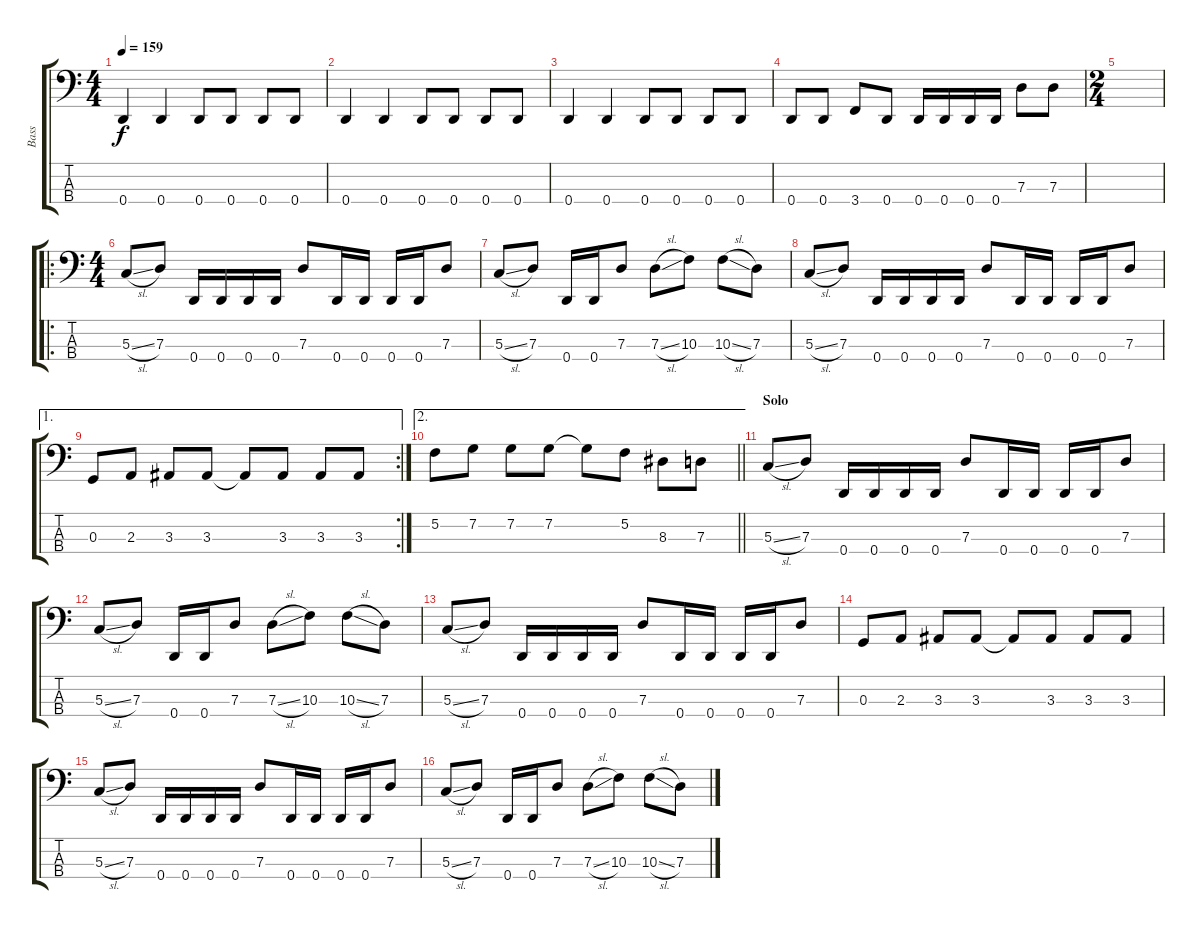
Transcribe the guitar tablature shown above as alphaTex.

\track ("Bass" "Bass") {instrument electricbasspick}
\staff {score tabs}
\tuning (F2 C2 G1 D1) {hide}
\ts (4 4)
\tempo 159
\clef f4
\ks c
0.4.4{dy f} 0.4.4 0.4.8 0.4.8 0.4.8 0.4.8 |
0.4.4 0.4.4 0.4.8 0.4.8 0.4.8 0.4.8 |
0.4.4 0.4.4 0.4.8 0.4.8 0.4.8 0.4.8 |
0.4.8 0.4.8 3.4.8 0.4.8 0.4.16 0.4.16 0.4.16 0.4.16 7.3.8 7.3.8 |
\ts (2 4)
|
\ro
\ts (4 4)
5.3{sl}.8 7.3.8 0.4.16 0.4.16 0.4.16 0.4.16 7.3.8 0.4.16 0.4.16 0.4.16 0.4.16 7.3.8 |
5.3{sl}.8 7.3.8 0.4.16 0.4.16 7.3.8 7.3{sl}.8 10.3.8 10.3{sl}.8 7.3.8 |
5.3{sl}.8 7.3.8 0.4.16 0.4.16 0.4.16 0.4.16 7.3.8 0.4.16 0.4.16 0.4.16 0.4.16 7.3.8 |
\ae 1
\rc 2
0.3.8 2.3.8 3.3.8 3.3.8 3.3{t}.8 3.3.8 3.3.8 3.3.8 |
\ae 2
\barLineRight lightlight
5.2.8 7.2.8 7.2.8 7.2.8 7.2{t}.8 5.2.8 8.3.8 7.3.8 |
\section ("" "Solo")
5.3{sl}.8 7.3.8 0.4.16 0.4.16 0.4.16 0.4.16 7.3.8 0.4.16 0.4.16 0.4.16 0.4.16 7.3.8 |
5.3{sl}.8 7.3.8 0.4.16 0.4.16 7.3.8 7.3{sl}.8 10.3.8 10.3{sl}.8 7.3.8 |
5.3{sl}.8 7.3.8 0.4.16 0.4.16 0.4.16 0.4.16 7.3.8 0.4.16 0.4.16 0.4.16 0.4.16 7.3.8 |
0.3.8 2.3.8 3.3.8 3.3.8 3.3{t}.8 3.3.8 3.3.8 3.3.8 |
5.3{sl}.8 7.3.8 0.4.16 0.4.16 0.4.16 0.4.16 7.3.8 0.4.16 0.4.16 0.4.16 0.4.16 7.3.8 |
5.3{sl}.8 7.3.8 0.4.16 0.4.16 7.3.8 7.3{sl}.8 10.3.8 10.3{sl}.8 7.3.8
